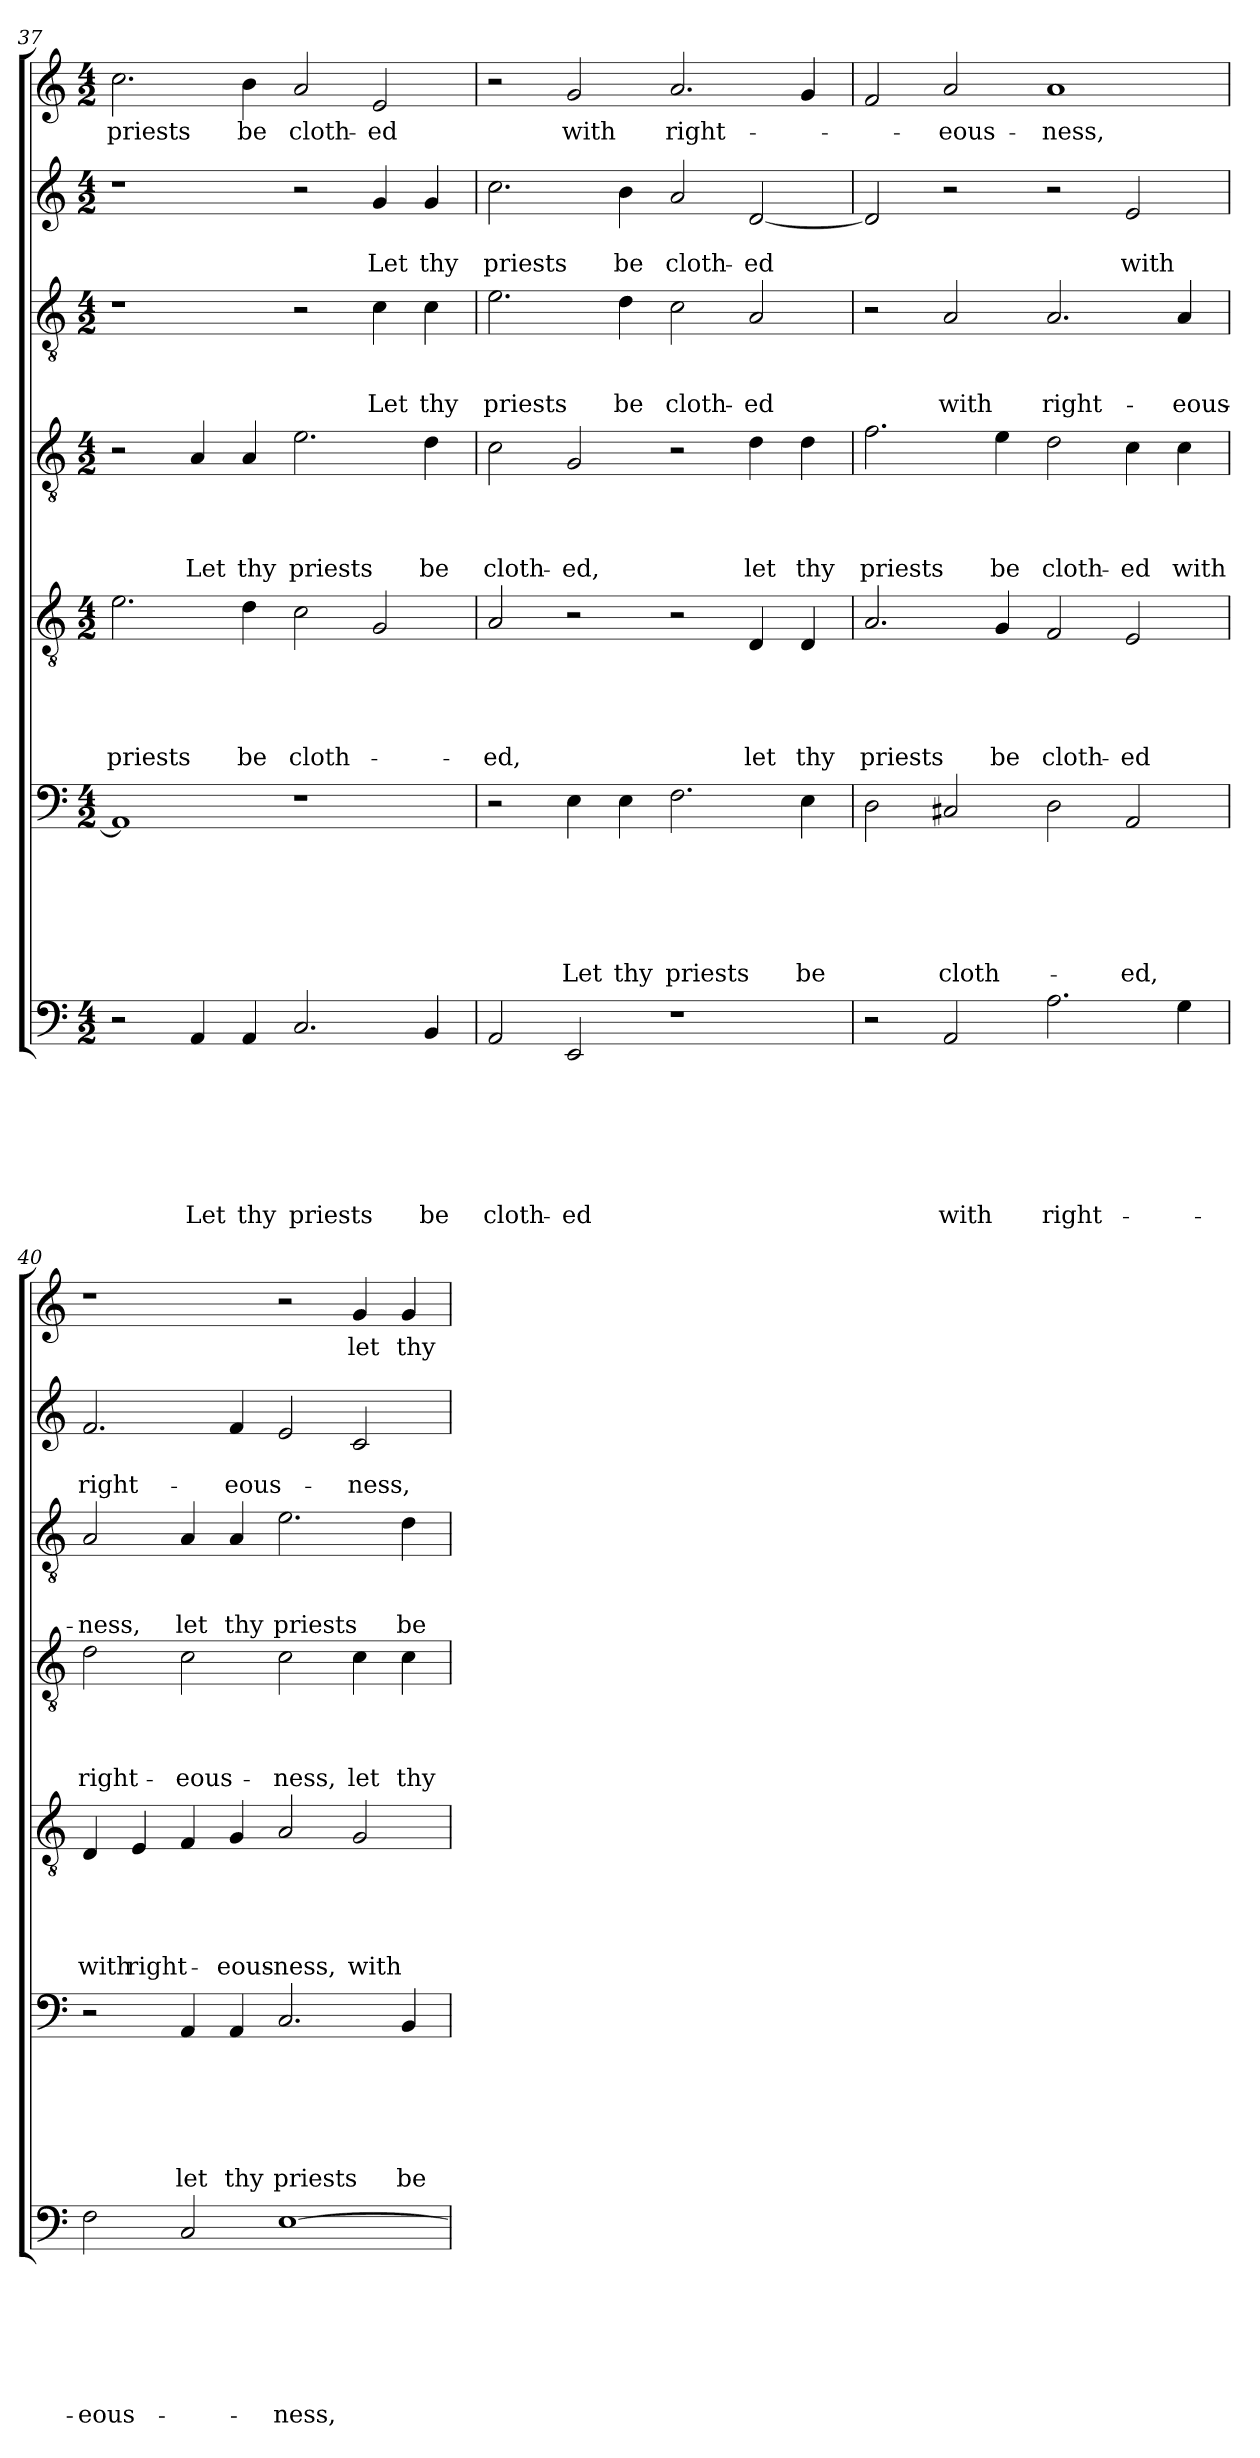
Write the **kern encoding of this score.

**kern	**text	**text	**text	**text	**text	**text	**text	**kern	**text	**text	**text	**text	**text	**text	**kern	**text	**text	**text	**text	**text	**kern	**text	**text	**text	**text	**kern	**text	**text	**text	**kern	**text	**text	**kern	**text
*part7	*part7	*part7	*part7	*part7	*part7	*part7	*part7	*part6	*part6	*part6	*part6	*part6	*part6	*part6	*part5	*part5	*part5	*part5	*part5	*part5	*part4	*part4	*part4	*part4	*part4	*part3	*part3	*part3	*part3	*part2	*part2	*part2	*part1	*part1
*staff7	*staff7	*staff7	*staff7	*staff7	*staff7	*staff7	*staff7	*staff6	*staff6	*staff6	*staff6	*staff6	*staff6	*staff6	*staff5	*staff5	*staff5	*staff5	*staff5	*staff5	*staff4	*staff4	*staff4	*staff4	*staff4	*staff3	*staff3	*staff3	*staff3	*staff2	*staff2	*staff2	*staff1	*staff1
*clefF4	*	*	*	*	*	*	*	*clefF4	*	*	*	*	*	*	*clefGv2	*	*	*	*	*	*clefGv2	*	*	*	*	*clefGv2	*	*	*	*clefG2	*	*	*clefG2	*
*k[]	*	*	*	*	*	*	*	*k[]	*	*	*	*	*	*	*k[]	*	*	*	*	*	*k[]	*	*	*	*	*k[]	*	*	*	*k[]	*	*	*k[]	*
*a:	*	*	*	*	*	*	*	*a:	*	*	*	*	*	*	*a:	*	*	*	*	*	*a:	*	*	*	*	*a:	*	*	*	*a:	*	*	*a:	*
*M4/2	*	*	*	*	*	*	*	*M4/2	*	*	*	*	*	*	*M4/2	*	*	*	*	*	*M4/2	*	*	*	*	*M4/2	*	*	*	*M4/2	*	*	*M4/2	*
=37	=37	=37	=37	=37	=37	=37	=37	=37	=37	=37	=37	=37	=37	=37	=37	=37	=37	=37	=37	=37	=37	=37	=37	=37	=37	=37	=37	=37	=37	=37	=37	=37	=37	=37
!	!	!	!	!	!	!	!	!	!	!	!	!	!	!	!	!	!	!	!	!LO:LY:b	!	!	!	!	!	!	!	!	!	!	!	!	!	!LO:LY:b
2r	.	.	.	.	.	.	.	1AA]	.	.	.	.	.	.	2.e\	.	.	.	.	priests	2r	.	.	.	.	1r	.	.	.	1r	.	.	2.cc\	priests
!	!	!	!	!	!	!	!LO:LY:b	!	!	!	!	!	!	!	!	!	!	!	!	!	!	!	!	!	!LO:LY:b	!	!	!	!	!	!	!	!	!
4AA/	.	.	.	.	.	.	Let	.	.	.	.	.	.	.	.	.	.	.	.	.	4A/	.	.	.	Let	.	.	.	.	.	.	.	.	.
!	!	!	!	!	!	!	!LO:LY:b	!	!	!	!	!	!	!	!	!	!	!	!	!LO:LY:b	!	!	!	!	!LO:LY:b	!	!	!	!	!	!	!	!	!LO:LY:b
4AA/	.	.	.	.	.	.	thy	.	.	.	.	.	.	.	4d\	.	.	.	.	be	4A/	.	.	.	thy	.	.	.	.	.	.	.	4b\	be
!	!	!	!	!	!	!	!LO:LY:b	!	!	!	!	!	!	!	!	!	!	!	!	!LO:LY:b	!	!	!	!	!LO:LY:b	!	!	!	!	!	!	!	!	!LO:LY:b
2.C/	.	.	.	.	.	.	priests	1r	.	.	.	.	.	.	2c\	.	.	.	.	cloth-	2.e\	.	.	.	priests	2r	.	.	.	2r	.	.	2a/	cloth-
!	!	!	!	!	!	!	!	!	!	!	!	!	!	!	!	!	!	!	!	!	!	!	!	!	!	!	!	!	!LO:LY:b	!	!	!LO:LY:b	!	!LO:LY:b
.	.	.	.	.	.	.	.	.	.	.	.	.	.	.	2G/	.	.	.	.	.	.	.	.	.	.	4c\	.	.	Let	4g/	.	Let	2e/	-ed
!	!	!	!	!	!	!	!LO:LY:b	!	!	!	!	!	!	!	!	!	!	!	!	!	!	!	!	!	!LO:LY:b	!	!	!	!LO:LY:b	!	!	!LO:LY:b	!	!
4BB/	.	.	.	.	.	.	be	.	.	.	.	.	.	.	.	.	.	.	.	.	4d\	.	.	.	be	4c\	.	.	thy	4g/	.	thy	.	.
=38	=38	=38	=38	=38	=38	=38	=38	=38	=38	=38	=38	=38	=38	=38	=38	=38	=38	=38	=38	=38	=38	=38	=38	=38	=38	=38	=38	=38	=38	=38	=38	=38	=38	=38
!	!	!	!	!	!	!	!LO:LY:b	!	!	!	!	!	!	!	!	!	!	!	!	!LO:LY:b	!	!	!	!	!LO:LY:b	!	!	!	!LO:LY:b	!	!	!LO:LY:b	!	!
2AA/	.	.	.	.	.	.	cloth-	2r	.	.	.	.	.	.	2A/	.	.	.	.	-ed,	2c\	.	.	.	cloth-	2.e\	.	.	priests	2.cc\	.	priests	2r	.
!	!	!	!	!	!	!	!LO:LY:b	!	!	!	!	!	!	!LO:LY:b	!	!	!	!	!	!	!	!	!	!	!LO:LY:b	!	!	!	!	!	!	!	!	!LO:LY:b
2EE/	.	.	.	.	.	.	-ed	4E\	.	.	.	.	.	Let	2r	.	.	.	.	.	2G/	.	.	.	-ed,	.	.	.	.	.	.	.	2g/	with
!	!	!	!	!	!	!	!	!	!	!	!	!	!	!LO:LY:b	!	!	!	!	!	!	!	!	!	!	!	!	!	!	!LO:LY:b	!	!	!LO:LY:b	!	!
.	.	.	.	.	.	.	.	4E\	.	.	.	.	.	thy	.	.	.	.	.	.	.	.	.	.	.	4d\	.	.	be	4b\	.	be	.	.
!	!	!	!	!	!	!	!	!	!	!	!	!	!	!LO:LY:b	!	!	!	!	!	!	!	!	!	!	!	!	!	!	!LO:LY:b	!	!	!LO:LY:b	!	!LO:LY:b
1r	.	.	.	.	.	.	.	2.F\	.	.	.	.	.	priests	2r	.	.	.	.	.	2r	.	.	.	.	2c\	.	.	cloth-	2a/	.	cloth-	2.a/	right-
!	!	!	!	!	!	!	!	!	!	!	!	!	!	!	!	!	!	!	!	!LO:LY:b	!	!	!	!	!LO:LY:b	!	!	!	!LO:LY:b	!	!	!LO:LY:b	!	!
.	.	.	.	.	.	.	.	.	.	.	.	.	.	.	4D/	.	.	.	.	let	4d\	.	.	.	let	2A/	.	.	-ed	[2d/	.	-ed	.	.
!	!	!	!	!	!	!	!	!	!	!	!	!	!	!LO:LY:b	!	!	!	!	!	!LO:LY:b	!	!	!	!	!LO:LY:b	!	!	!	!	!	!	!	!	!
.	.	.	.	.	.	.	.	4E\	.	.	.	.	.	be	4D/	.	.	.	.	thy	4d\	.	.	.	thy	.	.	.	.	.	.	.	4g/	.
!!LO:LB:g=z
=39	=39	=39	=39	=39	=39	=39	=39	=39	=39	=39	=39	=39	=39	=39	=39	=39	=39	=39	=39	=39	=39	=39	=39	=39	=39	=39	=39	=39	=39	=39	=39	=39	=39	=39
!	!	!	!	!	!	!	!	!	!	!	!	!	!	!	!	!	!	!	!	!LO:LY:b	!	!	!	!	!LO:LY:b	!	!	!	!	!	!	!	!	!
2r	.	.	.	.	.	.	.	2D\	.	.	.	.	.	.	2.A/	.	.	.	.	priests	2.f\	.	.	.	priests	2r	.	.	.	2d/]	.	.	2f/	.
!	!	!	!	!	!	!	!LO:LY:b	!	!	!	!	!	!	!LO:LY:b	!	!	!	!	!	!	!	!	!	!	!	!	!	!	!LO:LY:b	!	!	!	!	!LO:LY:b
2AA/	.	.	.	.	.	.	with	2C#X/	.	.	.	.	.	cloth-	.	.	.	.	.	.	.	.	.	.	.	2A/	.	.	with	2r	.	.	2a/	-eous-
!	!	!	!	!	!	!	!	!	!	!	!	!	!	!	!	!	!	!	!	!LO:LY:b	!	!	!	!	!LO:LY:b	!	!	!	!	!	!	!	!	!
.	.	.	.	.	.	.	.	.	.	.	.	.	.	.	4G/	.	.	.	.	be	4e\	.	.	.	be	.	.	.	.	.	.	.	.	.
!	!	!	!	!	!	!	!LO:LY:b	!	!	!	!	!	!	!	!	!	!	!	!	!LO:LY:b	!	!	!	!	!LO:LY:b	!	!	!	!LO:LY:b	!	!	!	!	!LO:LY:b
2.A\	.	.	.	.	.	.	right-	2D\	.	.	.	.	.	.	2F/	.	.	.	.	cloth-	2d\	.	.	.	cloth-	2.A/	.	.	right-	2r	.	.	1a	-ness,
!	!	!	!	!	!	!	!	!	!	!	!	!	!	!LO:LY:b	!	!	!	!	!	!LO:LY:b	!	!	!	!	!LO:LY:b	!	!	!	!	!	!	!LO:LY:b	!	!
.	.	.	.	.	.	.	.	2AA/	.	.	.	.	.	-ed,	2E/	.	.	.	.	-ed	4c\	.	.	.	-ed	.	.	.	.	2e/	.	with	.	.
!	!	!	!	!	!	!	!	!	!	!	!	!	!	!	!	!	!	!	!	!	!	!	!	!	!LO:LY:b	!	!	!	!LO:LY:b	!	!	!	!	!
4G\	.	.	.	.	.	.	.	.	.	.	.	.	.	.	.	.	.	.	.	.	4c\	.	.	.	with	4A/	.	.	-eous-	.	.	.	.	.
=40	=40	=40	=40	=40	=40	=40	=40	=40	=40	=40	=40	=40	=40	=40	=40	=40	=40	=40	=40	=40	=40	=40	=40	=40	=40	=40	=40	=40	=40	=40	=40	=40	=40	=40
!	!	!	!	!	!	!	!LO:LY:b	!	!	!	!	!	!	!	!	!	!	!	!	!LO:LY:b	!	!	!	!	!LO:LY:b	!	!	!	!LO:LY:b	!	!	!LO:LY:b	!	!
2F\	.	.	.	.	.	.	-eous-	2r	.	.	.	.	.	.	4D/	.	.	.	.	with	2d\	.	.	.	right-	2A/	.	.	-ness,	2.f/	.	right-	1r	.
!	!	!	!	!	!	!	!	!	!	!	!	!	!	!	!	!	!	!	!	!LO:LY:b	!	!	!	!	!	!	!	!	!	!	!	!	!	!
.	.	.	.	.	.	.	.	.	.	.	.	.	.	.	4E/	.	.	.	.	right-	.	.	.	.	.	.	.	.	.	.	.	.	.	.
!	!	!	!	!	!	!	!	!	!	!	!	!	!	!LO:LY:b	!	!	!	!	!	!	!	!	!	!	!LO:LY:b	!	!	!	!LO:LY:b	!	!	!	!	!
2C/	.	.	.	.	.	.	.	4AA/	.	.	.	.	.	let	4F/	.	.	.	.	.	2c\	.	.	.	-eous-	4A/	.	.	let	.	.	.	.	.
!	!	!	!	!	!	!	!	!	!	!	!	!	!	!LO:LY:b	!	!	!	!	!	!LO:LY:b	!	!	!	!	!	!	!	!	!LO:LY:b	!	!	!LO:LY:b	!	!
.	.	.	.	.	.	.	.	4AA/	.	.	.	.	.	thy	4G/	.	.	.	.	-eous-	.	.	.	.	.	4A/	.	.	thy	4f/	.	-eous-	.	.
!	!	!	!	!	!	!	!LO:LY:b	!	!	!	!	!	!	!LO:LY:b	!	!	!	!	!	!LO:LY:b	!	!	!	!	!LO:LY:b	!	!	!	!LO:LY:b	!	!	!	!	!
[1E	.	.	.	.	.	.	-ness,	2.C/	.	.	.	.	.	priests	2A/	.	.	.	.	-ness,	2c\	.	.	.	-ness,	2.e\	.	.	priests	2e/	.	.	2r	.
!	!	!	!	!	!	!	!	!	!	!	!	!	!	!	!	!	!	!	!	!LO:LY:b	!	!	!	!	!LO:LY:b	!	!	!	!	!	!	!LO:LY:b	!	!LO:LY:b
.	.	.	.	.	.	.	.	.	.	.	.	.	.	.	2G/	.	.	.	.	with	4c\	.	.	.	let	.	.	.	.	2c/	.	-ness,	4g/	let
!	!	!	!	!	!	!	!	!	!	!	!	!	!	!LO:LY:b	!	!	!	!	!	!	!	!	!	!	!LO:LY:b	!	!	!	!LO:LY:b	!	!	!	!	!LO:LY:b
.	.	.	.	.	.	.	.	4BB/	.	.	.	.	.	be	.	.	.	.	.	.	4c\	.	.	.	thy	4d\	.	.	be	.	.	.	4g/	thy
=	=	=	=	=	=	=	=	=	=	=	=	=	=	=	=	=	=	=	=	=	=	=	=	=	=	=	=	=	=	=	=	=	=	=
*-	*-	*-	*-	*-	*-	*-	*-	*-	*-	*-	*-	*-	*-	*-	*-	*-	*-	*-	*-	*-	*-	*-	*-	*-	*-	*-	*-	*-	*-	*-	*-	*-	*-	*-
